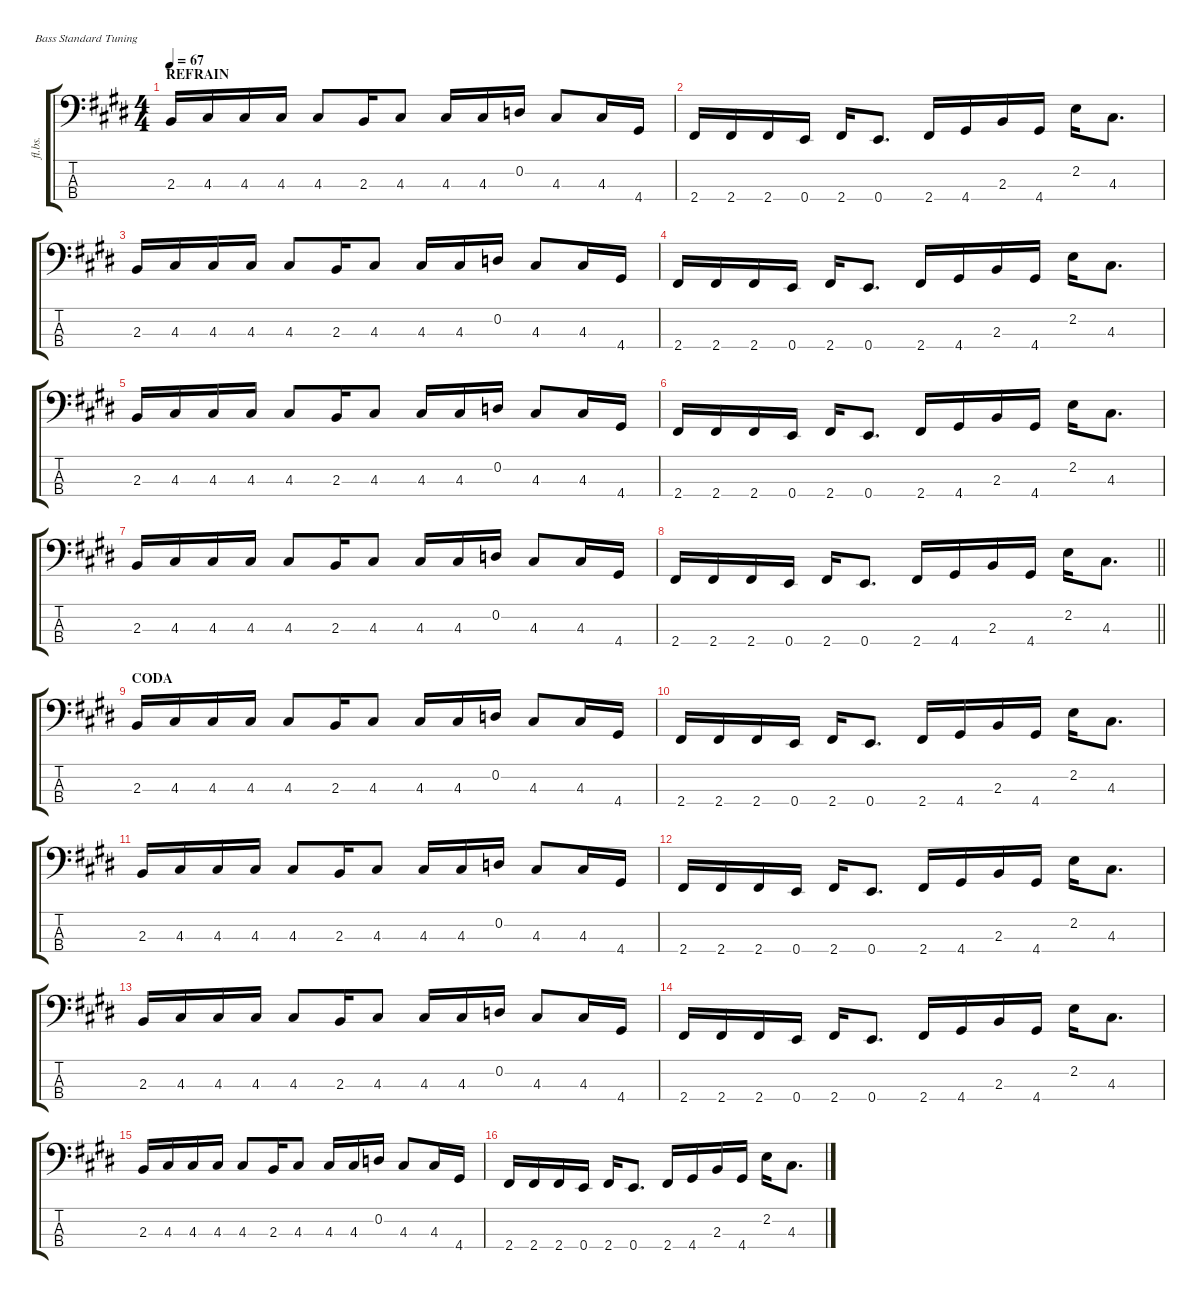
\defaultSystemsLayout 4
\hideDynamics
\bracketExtendMode groupsimilarinstruments
\otherSystemsTrackNameOrientation horizontal
\track ("Bass " "fl.bs.") {defaultSystemsLayout 8 instrument fretlessbass}
\staff {score tabs}
\tuning (G2 D2 A1 E1)
\ts (4 4)
\section ("" "REFRAIN")
\tempo 67
\clef f4
\ks c#minor
2.3{acc forcenatural}.16{dy f beam Up} 4.3{acc #}.16{beam Up} 4.3{acc #}.16{beam Up} 4.3{acc #}.16{beam Up} 4.3{acc #}.8{beam Up} 2.3{acc forcenatural}.16{beam Up} 4.3{acc #}.8{beam Up} 4.3{acc #}.16{beam Up} 4.3{acc #}.16{beam Up} 0.2{acc forcenatural}.16{beam Up} 4.3{acc #}.8{beam Up} 4.3{acc #}.16{beam Up} 4.4{acc #}.16{beam Up} |
2.4{acc #}.16{beam Up} 2.4{acc #}.16{beam Up} 2.4{acc #}.16{beam Up} 0.4{acc forcenatural}.16{beam Up} 2.4{acc #}.16{beam Up} 0.4{acc forcenatural}.8{d beam Up} 2.4{acc #}.16{beam Up} 4.4{acc #}.16{beam Up} 2.3{acc forcenatural}.16{beam Up} 4.4{acc #}.16{beam Up} 2.2{acc forcenatural}.16{beam Down} 4.3{acc #}.8{d beam Down} |
2.3{acc forcenatural}.16{beam Up} 4.3{acc #}.16{beam Up} 4.3{acc #}.16{beam Up} 4.3{acc #}.16{beam Up} 4.3{acc #}.8{beam Up} 2.3{acc forcenatural}.16{beam Up} 4.3{acc #}.8{beam Up} 4.3{acc #}.16{beam Up} 4.3{acc #}.16{beam Up} 0.2{acc forcenatural}.16{beam Up} 4.3{acc #}.8{beam Up} 4.3{acc #}.16{beam Up} 4.4{acc #}.16{beam Up} |
2.4{acc #}.16{beam Up} 2.4{acc #}.16{beam Up} 2.4{acc #}.16{beam Up} 0.4{acc forcenatural}.16{beam Up} 2.4{acc #}.16{beam Up} 0.4{acc forcenatural}.8{d beam Up} 2.4{acc #}.16{beam Up} 4.4{acc #}.16{beam Up} 2.3{acc forcenatural}.16{beam Up} 4.4{acc #}.16{beam Up} 2.2{acc forcenatural}.16{beam Down} 4.3{acc #}.8{d beam Down} |
2.3{acc forcenatural}.16{beam Up} 4.3{acc #}.16{beam Up} 4.3{acc #}.16{beam Up} 4.3{acc #}.16{beam Up} 4.3{acc #}.8{beam Up} 2.3{acc forcenatural}.16{beam Up} 4.3{acc #}.8{beam Up} 4.3{acc #}.16{beam Up} 4.3{acc #}.16{beam Up} 0.2{acc forcenatural}.16{beam Up} 4.3{acc #}.8{beam Up} 4.3{acc #}.16{beam Up} 4.4{acc #}.16{beam Up} |
2.4{acc #}.16{beam Up} 2.4{acc #}.16{beam Up} 2.4{acc #}.16{beam Up} 0.4{acc forcenatural}.16{beam Up} 2.4{acc #}.16{beam Up} 0.4{acc forcenatural}.8{d beam Up} 2.4{acc #}.16{beam Up} 4.4{acc #}.16{beam Up} 2.3{acc forcenatural}.16{beam Up} 4.4{acc #}.16{beam Up} 2.2{acc forcenatural}.16{beam Down} 4.3{acc #}.8{d beam Down} |
2.3{acc forcenatural}.16{beam Up} 4.3{acc #}.16{beam Up} 4.3{acc #}.16{beam Up} 4.3{acc #}.16{beam Up} 4.3{acc #}.8{beam Up} 2.3{acc forcenatural}.16{beam Up} 4.3{acc #}.8{beam Up} 4.3{acc #}.16{beam Up} 4.3{acc #}.16{beam Up} 0.2{acc forcenatural}.16{beam Up} 4.3{acc #}.8{beam Up} 4.3{acc #}.16{beam Up} 4.4{acc #}.16{beam Up} |
\barLineRight lightlight
2.4{acc #}.16{beam Up} 2.4{acc #}.16{beam Up} 2.4{acc #}.16{beam Up} 0.4{acc forcenatural}.16{beam Up} 2.4{acc #}.16{beam Up} 0.4{acc forcenatural}.8{d beam Up} 2.4{acc #}.16{beam Up} 4.4{acc #}.16{beam Up} 2.3{acc forcenatural}.16{beam Up} 4.4{acc #}.16{beam Up} 2.2{acc forcenatural}.16{beam Down} 4.3{acc #}.8{d beam Down} |
\section ("" "CODA")
2.3{acc forcenatural}.16{beam Up} 4.3{acc #}.16{beam Up} 4.3{acc #}.16{beam Up} 4.3{acc #}.16{beam Up} 4.3{acc #}.8{beam Up} 2.3{acc forcenatural}.16{beam Up} 4.3{acc #}.8{beam Up} 4.3{acc #}.16{beam Up} 4.3{acc #}.16{beam Up} 0.2{acc forcenatural}.16{beam Up} 4.3{acc #}.8{beam Up} 4.3{acc #}.16{beam Up} 4.4{acc #}.16{beam Up} |
2.4{acc #}.16{beam Up} 2.4{acc #}.16{beam Up} 2.4{acc #}.16{beam Up} 0.4{acc forcenatural}.16{beam Up} 2.4{acc #}.16{beam Up} 0.4{acc forcenatural}.8{d beam Up} 2.4{acc #}.16{beam Up} 4.4{acc #}.16{beam Up} 2.3{acc forcenatural}.16{beam Up} 4.4{acc #}.16{beam Up} 2.2{acc forcenatural}.16{beam Down} 4.3{acc #}.8{d beam Down} |
2.3{acc forcenatural}.16{beam Up} 4.3{acc #}.16{beam Up} 4.3{acc #}.16{beam Up} 4.3{acc #}.16{beam Up} 4.3{acc #}.8{beam Up} 2.3{acc forcenatural}.16{beam Up} 4.3{acc #}.8{beam Up} 4.3{acc #}.16{beam Up} 4.3{acc #}.16{beam Up} 0.2{acc forcenatural}.16{beam Up} 4.3{acc #}.8{beam Up} 4.3{acc #}.16{beam Up} 4.4{acc #}.16{beam Up} |
2.4{acc #}.16{beam Up} 2.4{acc #}.16{beam Up} 2.4{acc #}.16{beam Up} 0.4{acc forcenatural}.16{beam Up} 2.4{acc #}.16{beam Up} 0.4{acc forcenatural}.8{d beam Up} 2.4{acc #}.16{beam Up} 4.4{acc #}.16{beam Up} 2.3{acc forcenatural}.16{beam Up} 4.4{acc #}.16{beam Up} 2.2{acc forcenatural}.16{beam Down} 4.3{acc #}.8{d beam Down} |
2.3{acc forcenatural}.16{beam Up} 4.3{acc #}.16{beam Up} 4.3{acc #}.16{beam Up} 4.3{acc #}.16{beam Up} 4.3{acc #}.8{beam Up} 2.3{acc forcenatural}.16{beam Up} 4.3{acc #}.8{beam Up} 4.3{acc #}.16{beam Up} 4.3{acc #}.16{beam Up} 0.2{acc forcenatural}.16{beam Up} 4.3{acc #}.8{beam Up} 4.3{acc #}.16{beam Up} 4.4{acc #}.16{beam Up} |
2.4{acc #}.16{beam Up} 2.4{acc #}.16{beam Up} 2.4{acc #}.16{beam Up} 0.4{acc forcenatural}.16{beam Up} 2.4{acc #}.16{beam Up} 0.4{acc forcenatural}.8{d beam Up} 2.4{acc #}.16{beam Up} 4.4{acc #}.16{beam Up} 2.3{acc forcenatural}.16{beam Up} 4.4{acc #}.16{beam Up} 2.2{acc forcenatural}.16{beam Down} 4.3{acc #}.8{d beam Down} |
2.3{acc forcenatural}.16{beam Up} 4.3{acc #}.16{beam Up} 4.3{acc #}.16{beam Up} 4.3{acc #}.16{beam Up} 4.3{acc #}.8{beam Up} 2.3{acc forcenatural}.16{beam Up} 4.3{acc #}.8{beam Up} 4.3{acc #}.16{beam Up} 4.3{acc #}.16{beam Up} 0.2{acc forcenatural}.16{beam Up} 4.3{acc #}.8{beam Up} 4.3{acc #}.16{beam Up} 4.4{acc #}.16{beam Up} |
2.4{acc #}.16{beam Up} 2.4{acc #}.16{beam Up} 2.4{acc #}.16{beam Up} 0.4{acc forcenatural}.16{beam Up} 2.4{acc #}.16{beam Up} 0.4{acc forcenatural}.8{d beam Up} 2.4{acc #}.16{beam Up} 4.4{acc #}.16{beam Up} 2.3{acc forcenatural}.16{beam Up} 4.4{acc #}.16{beam Up} 2.2{acc forcenatural}.16{beam Down} 4.3{acc #}.8{d beam Down}
